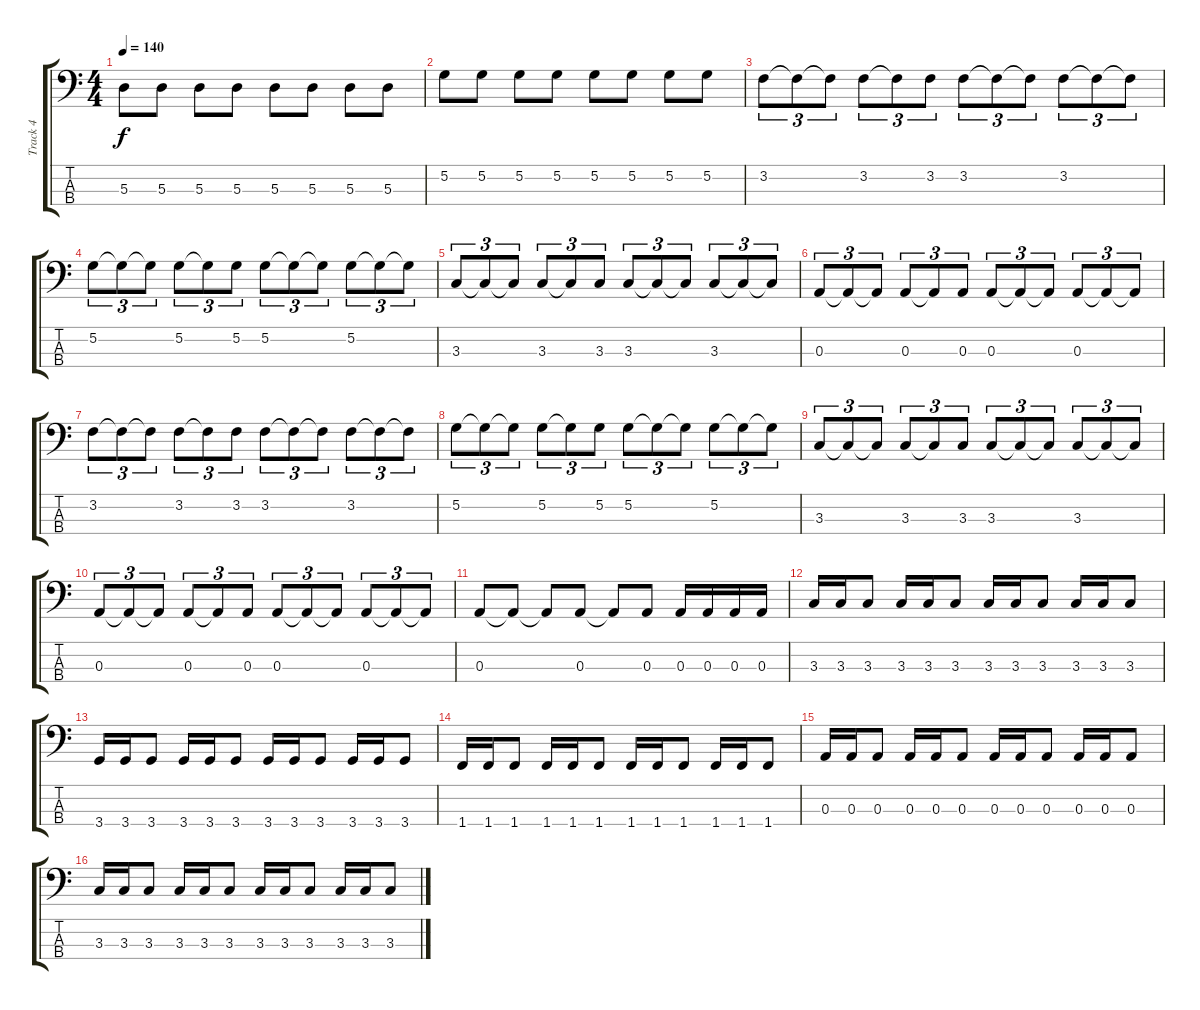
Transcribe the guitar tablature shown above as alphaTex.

\track ("Track 4" "Track 4") {instrument electricbassfinger}
\staff {score tabs}
\tuning (G2 D2 A1 E1) {hide}
\ts (4 4)
\tempo 140
\clef f4
\ks c
5.3.8{dy f} 5.3.8 5.3.8 5.3.8 5.3.8 5.3.8 5.3.8 5.3.8 |
5.2.8 5.2.8 5.2.8 5.2.8 5.2.8 5.2.8 5.2.8 5.2.8 |
3.2.8{tu (3 2)} 3.2{t}.8{tu (3 2)} 3.2{t}.8{tu (3 2)} 3.2.8{tu (3 2)} 3.2{t}.8{tu (3 2)} 3.2.8{tu (3 2)} 3.2.8{tu (3 2)} 3.2{t}.8{tu (3 2)} 3.2{t}.8{tu (3 2)} 3.2.8{tu (3 2)} 3.2{t}.8{tu (3 2)} 3.2{t}.8{tu (3 2)} |
5.2.8{tu (3 2)} 5.2{t}.8{tu (3 2)} 5.2{t}.8{tu (3 2)} 5.2.8{tu (3 2)} 5.2{t}.8{tu (3 2)} 5.2.8{tu (3 2)} 5.2.8{tu (3 2)} 5.2{t}.8{tu (3 2)} 5.2{t}.8{tu (3 2)} 5.2.8{tu (3 2)} 5.2{t}.8{tu (3 2)} 5.2{t}.8{tu (3 2)} |
3.3.8{tu (3 2)} 3.3{t}.8{tu (3 2)} 3.3{t}.8{tu (3 2)} 3.3.8{tu (3 2)} 3.3{t}.8{tu (3 2)} 3.3.8{tu (3 2)} 3.3.8{tu (3 2)} 3.3{t}.8{tu (3 2)} 3.3{t}.8{tu (3 2)} 3.3.8{tu (3 2)} 3.3{t}.8{tu (3 2)} 3.3{t}.8{tu (3 2)} |
0.3.8{tu (3 2)} 0.3{t}.8{tu (3 2)} 0.3{t}.8{tu (3 2)} 0.3.8{tu (3 2)} 0.3{t}.8{tu (3 2)} 0.3.8{tu (3 2)} 0.3.8{tu (3 2)} 0.3{t}.8{tu (3 2)} 0.3{t}.8{tu (3 2)} 0.3.8{tu (3 2)} 0.3{t}.8{tu (3 2)} 0.3{t}.8{tu (3 2)} |
3.2.8{tu (3 2)} 3.2{t}.8{tu (3 2)} 3.2{t}.8{tu (3 2)} 3.2.8{tu (3 2)} 3.2{t}.8{tu (3 2)} 3.2.8{tu (3 2)} 3.2.8{tu (3 2)} 3.2{t}.8{tu (3 2)} 3.2{t}.8{tu (3 2)} 3.2.8{tu (3 2)} 3.2{t}.8{tu (3 2)} 3.2{t}.8{tu (3 2)} |
5.2.8{tu (3 2)} 5.2{t}.8{tu (3 2)} 5.2{t}.8{tu (3 2)} 5.2.8{tu (3 2)} 5.2{t}.8{tu (3 2)} 5.2.8{tu (3 2)} 5.2.8{tu (3 2)} 5.2{t}.8{tu (3 2)} 5.2{t}.8{tu (3 2)} 5.2.8{tu (3 2)} 5.2{t}.8{tu (3 2)} 5.2{t}.8{tu (3 2)} |
3.3.8{tu (3 2)} 3.3{t}.8{tu (3 2)} 3.3{t}.8{tu (3 2)} 3.3.8{tu (3 2)} 3.3{t}.8{tu (3 2)} 3.3.8{tu (3 2)} 3.3.8{tu (3 2)} 3.3{t}.8{tu (3 2)} 3.3{t}.8{tu (3 2)} 3.3.8{tu (3 2)} 3.3{t}.8{tu (3 2)} 3.3{t}.8{tu (3 2)} |
0.3.8{tu (3 2)} 0.3{t}.8{tu (3 2)} 0.3{t}.8{tu (3 2)} 0.3.8{tu (3 2)} 0.3{t}.8{tu (3 2)} 0.3.8{tu (3 2)} 0.3.8{tu (3 2)} 0.3{t}.8{tu (3 2)} 0.3{t}.8{tu (3 2)} 0.3.8{tu (3 2)} 0.3{t}.8{tu (3 2)} 0.3{t}.8{tu (3 2)} |
0.3.8 0.3{t}.8 0.3{t}.8 0.3.8 0.3{t}.8 0.3.8 0.3.16 0.3.16 0.3.16 0.3.16 |
3.3.16 3.3.16 3.3.8 3.3.16 3.3.16 3.3.8 3.3.16 3.3.16 3.3.8 3.3.16 3.3.16 3.3.8 |
3.4.16 3.4.16 3.4.8 3.4.16 3.4.16 3.4.8 3.4.16 3.4.16 3.4.8 3.4.16 3.4.16 3.4.8 |
1.4.16 1.4.16 1.4.8 1.4.16 1.4.16 1.4.8 1.4.16 1.4.16 1.4.8 1.4.16 1.4.16 1.4.8 |
0.3.16 0.3.16 0.3.8 0.3.16 0.3.16 0.3.8 0.3.16 0.3.16 0.3.8 0.3.16 0.3.16 0.3.8 |
3.3.16 3.3.16 3.3.8 3.3.16 3.3.16 3.3.8 3.3.16 3.3.16 3.3.8 3.3.16 3.3.16 3.3.8
